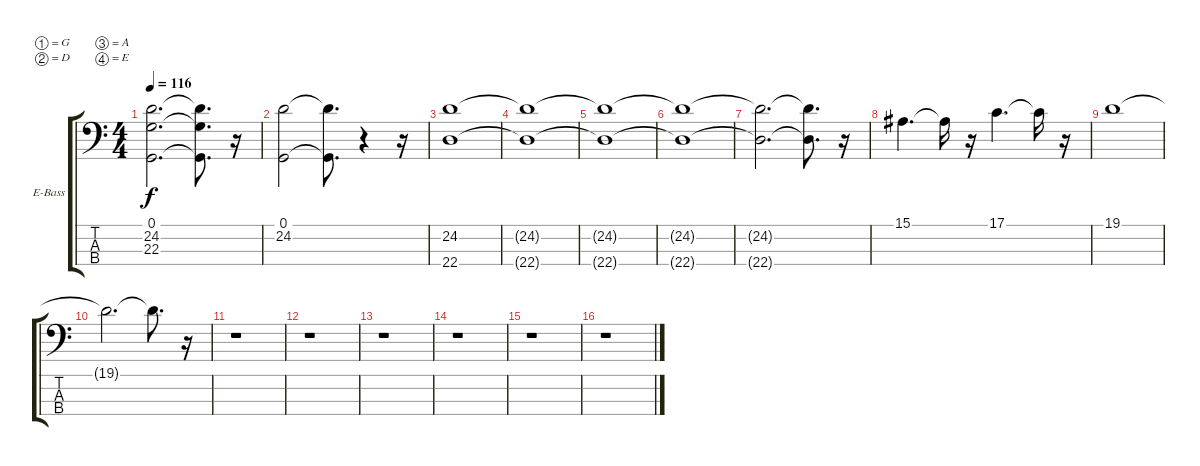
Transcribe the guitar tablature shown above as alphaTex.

\bracketExtendMode groupsimilarinstruments
\firstSystemTrackNameOrientation horizontal
\otherSystemsTrackNameOrientation horizontal
\track ("Basse" "E-Bass") {instrument electricbassfinger}
\staff {score tabs}
\tuning (G1 D1 A0 E0)
\ts (4 4)
\tempo 116
\clef f4
\ks c
(0.1 24.2 22.3).2{d dy f} (0.1{t} 24.2{t} 22.3{t}).8{d} r.16 |
(0.1 24.2).2 (0.1{t} 24.2{t}).8{d} r.4 r.16 |
(24.2 22.4).1 |
(24.2{t} 22.4{t}).1 |
(24.2{t} 22.4{t}).1 |
(24.2{t} 22.4{t}).1 |
(24.2{t} 22.4{t}).2{d} (24.2{t} 22.4{t}).8{d} r.16 |
15.1.4{d} 15.1{t}.16 r.16 17.1.4{d} 17.1{t}.16 r.16 |
19.1.1 |
19.1{t}.2{d} 19.1{t}.8{d} r.16 |
r.1 |
r.1 |
r.1 |
r.1 |
r.1 |
r.1
